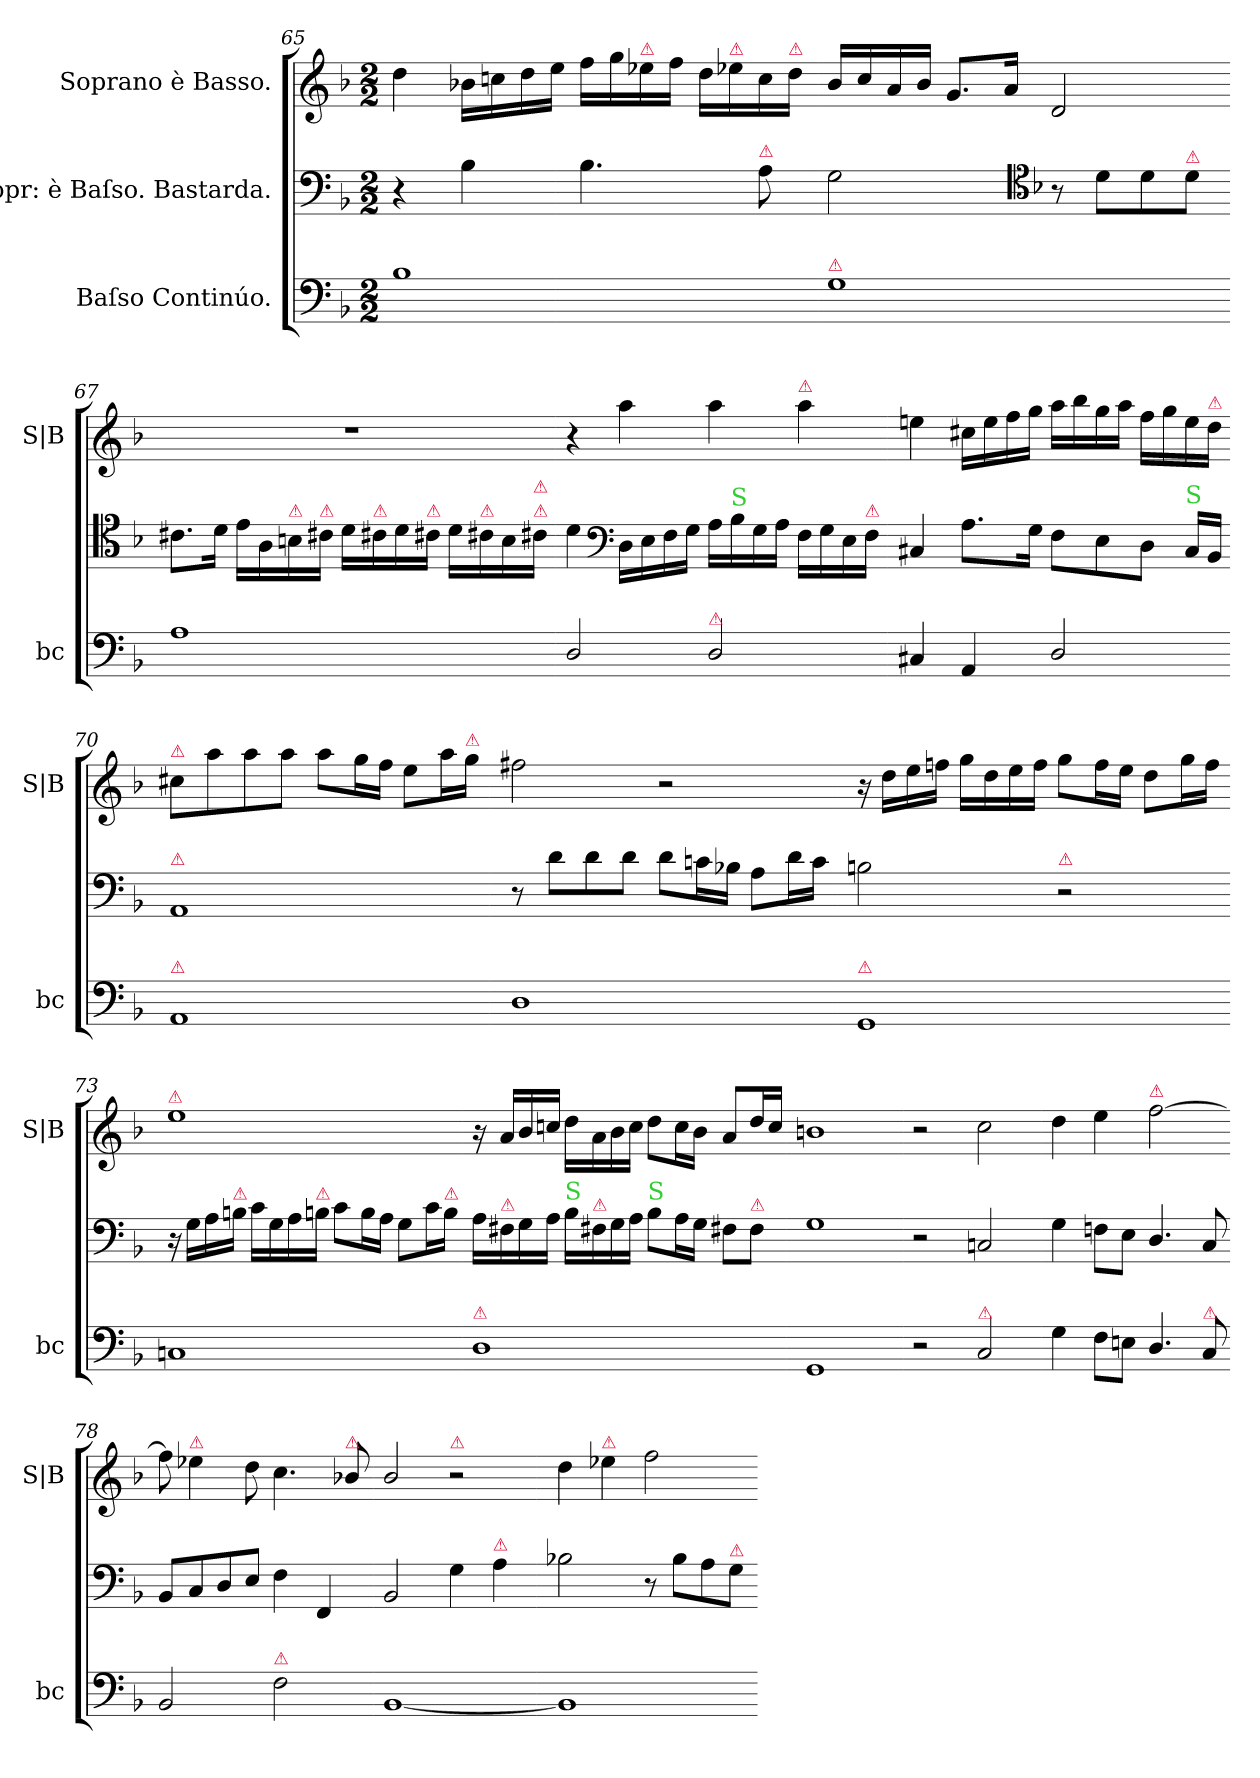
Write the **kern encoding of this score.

**kern	**kern	**kern
*part3	*part2	*part1
*staff3	*staff2	*staff1
*I"Baſso Continúo.	*I"Sopr: è Baſso. Bastarda.	*I"Soprano è Basso.
*I'bc	*	*I'S|B
*clefF4	*clefF4	*clefG2
*k[b-]	*k[b-]	*k[b-]
*M2/2	*M2/2	*M2/2
=65	=65	=65
1B-	4r	4dd\
.	4B-\	16b-X\LL
.	.	16ccn\
.	.	16dd\
.	.	16ee\JJ
.	4.B-\	16ff\LL
.	.	16gg\
!	!	!LO:TX:a:color=crimson:t=⚠
.	.	16ee-X\
.	.	16ff\JJ
.	.	16dd\LL
!	!	!LO:TX:a:color=crimson:t=⚠
.	.	16ee-X\
!	!LO:TX:a:color=crimson:t=⚠	!
.	8A\	16cc\
!	!	!LO:TX:a:color=crimson:t=⚠
.	.	16dd\JJ
=66-	=66-	=66-
!LO:TX:a:color=crimson:t=⚠	!	!
1G	2G\	16b-/LL
.	.	16cc/
.	.	16a/
.	.	16b-/JJ
.	.	8.g/L
.	.	16a/Jk
*	*clefC4	*
*	*k[b-]	*
.	8r	2d/
.	8d\L	.
.	8d\	.
!	!LO:TX:a:color=crimson:t=⚠	!
.	8d\J	.
=67-	=67-	=67-
1A	8.c#X\L	1r
.	16d\Jk	.
.	16e\LL	.
.	16A\	.
!	!LO:TX:a:color=crimson:t=⚠	!
.	16Bn\	.
!	!LO:TX:a:color=crimson:t=⚠	!
.	16c#X\JJ	.
.	16d\LL	.
!	!LO:TX:a:color=crimson:t=⚠	!
.	16c#X\	.
.	16d\	.
!	!LO:TX:a:color=crimson:t=⚠	!
.	16c#X\JJ	.
.	16d\LL	.
!	!LO:TX:a:color=crimson:t=⚠	!
.	16c#X\	.
.	16B\	.
!	!LO:TX:a:color=crimson:t=⚠	!
!	!LO:TX:a:color=crimson:t=⚠	!
.	16c#X\JJ	.
=68-	=68-	=68-
2D/	4d\	4r
*	*clefF4	*
.	16D\LL	4aa\
.	16E\	.
.	16F\	.
.	16G\JJ	.
!LO:TX:a:color=crimson:t=⚠	!	!
2D/	16A\LL	4aa\
!	!LO:TX:a:color=limegreen:t=S	!
.	16B\	.
.	16G\	.
.	16A\JJ	.
!	!	!LO:TX:a:color=crimson:t=⚠
.	16F\LL	4aa\
.	16G\	.
.	16E\	.
!	!LO:TX:a:color=crimson:t=⚠	!
.	16F\JJ	.
=69-	=69-	=69-
4C#X/	4C#X/	4een\
4AA/	8.A\L	16cc#X\LL
.	.	16ee\
.	.	16ff\
.	16G\Jk	16gg\JJ
2D/	8F\L	16aa\LL
.	.	16bb-\
.	8E\	16gg\
.	.	16aa\JJ
.	8D\J	16ff\LL
.	.	16gg\
!	!LO:TX:a:color=limegreen:t=S	!
.	16C#/LL	16ee\
!	!	!LO:TX:a:color=crimson:t=⚠
.	16BB-/JJ	16dd\JJ
=70-	=70-	=70-
!	!	!LO:TX:a:color=crimson:t=⚠
!	!LO:TX:a:color=crimson:t=⚠	!
!LO:TX:a:color=crimson:t=⚠	!	!
1AA	1AA	8cc#X\L
.	.	8aa\
.	.	8aa\
.	.	8aa\J
.	.	8aa\L
.	.	16gg\L
.	.	16ff\JJ
.	.	8ee\L
.	.	16aa\L
!	!	!LO:TX:a:color=crimson:t=⚠
.	.	16gg\JJ
=71-	=71-	=71-
1D	8r	2ff#X\
.	8d\L	.
.	8d\	.
.	8d\J	.
.	8d\L	2r
.	16cn\L	.
.	16B-X\JJ	.
.	8A\L	.
.	16d\L	.
.	16c\JJ	.
=72-	=72-	=72-
!LO:TX:a:color=crimson:t=⚠	!	!
1GG	2Bn\	16r
.	.	16dd\LL
.	.	16ee\
.	.	16ffn\JJ
.	.	16gg\LL
.	.	16dd\
.	.	16ee\
.	.	16ff\JJ
!	!LO:TX:a:color=crimson:t=⚠	!
.	2r	8gg\L
.	.	16ff\L
.	.	16ee\JJ
.	.	8dd\L
.	.	16gg\L
.	.	16ff\JJ
=73-	=73-	=73-
!	!	!LO:TX:a:color=crimson:t=⚠
1Cn	16r	1ee
.	16G\LL	.
.	16A\	.
!	!LO:TX:a:color=crimson:t=⚠	!
.	16Bn\JJ	.
.	16c\LL	.
.	16G\	.
.	16A\	.
!	!LO:TX:a:color=crimson:t=⚠	!
.	16Bn\JJ	.
.	8c\L	.
.	16B\L	.
.	16A\JJ	.
.	8G\L	.
.	16c\L	.
!	!LO:TX:a:color=crimson:t=⚠	!
.	16B\JJ	.
=74-	=74-	=74-
!LO:TX:a:color=crimson:t=⚠	!	!
1D	16A\LL	16r
!	!LO:TX:a:color=crimson:t=⚠	!
.	16F#X\	16a/LL
.	16G\	16b-/
.	16A\JJ	16ccn/JJ
!	!LO:TX:a:color=limegreen:t=S	!
.	16B\LL	16dd\LL
!	!LO:TX:a:color=crimson:t=⚠	!
.	16F#X\	16a\
.	16G\	16b-\
.	16A\JJ	16cc\JJ
!	!LO:TX:a:color=limegreen:t=S	!
.	8B\L	8dd\L
.	16A\L	16cc\L
.	16G\JJ	16b-\JJ
.	8F#X\L	8a/L
!	!LO:TX:a:color=crimson:t=⚠	!
.	8F#\J	16dd/L
.	.	16cc/JJ
=75-	=75-	=75-
1GG	1G	1bn
=76-	=76-	=76-
2r	2r	2r
!LO:TX:a:color=crimson:t=⚠	!	!
2C/	2Cn/	2cc\
=77-	=77-	=77-
4G\	4G\	4dd\
8F\L	8Fn\L	4ee\
8En\J	8E\J	.
!	!	!LO:TX:a:color=crimson:t=⚠
4.D/	4.D/	[2ff\
!LO:TX:a:color=crimson:t=⚠	!	!
8C/	8C/	.
=78-	=78-	=78-
2BB-/	8BB-/L	8ff\]
!	!	!LO:TX:a:color=crimson:t=⚠
.	8C/	4ee-X\
.	8D/	.
.	8E/J	8dd\
!LO:TX:a:color=crimson:t=⚠	!	!
2F\	4F\	4.cc\
.	4FF/	.
!	!	!LO:TX:a:color=crimson:t=⚠
.	.	8b-X/
=79-	=79-	=79-
[1BB-	2BB-/	2b-/
!	!	!LO:TX:a:color=crimson:t=⚠
.	4G\	2r
!	!LO:TX:a:color=crimson:t=⚠	!
.	4A\	.
=80-	=80-	=80-
1BB-]	2B-X\	4dd\
!	!	!LO:TX:a:color=crimson:t=⚠
.	.	4ee-X\
.	8r	2ff\
.	8B-\L	.
.	8A\	.
!	!LO:TX:a:color=crimson:t=⚠	!
.	8G\J	.
=-	=-	=-
*-	*-	*-
